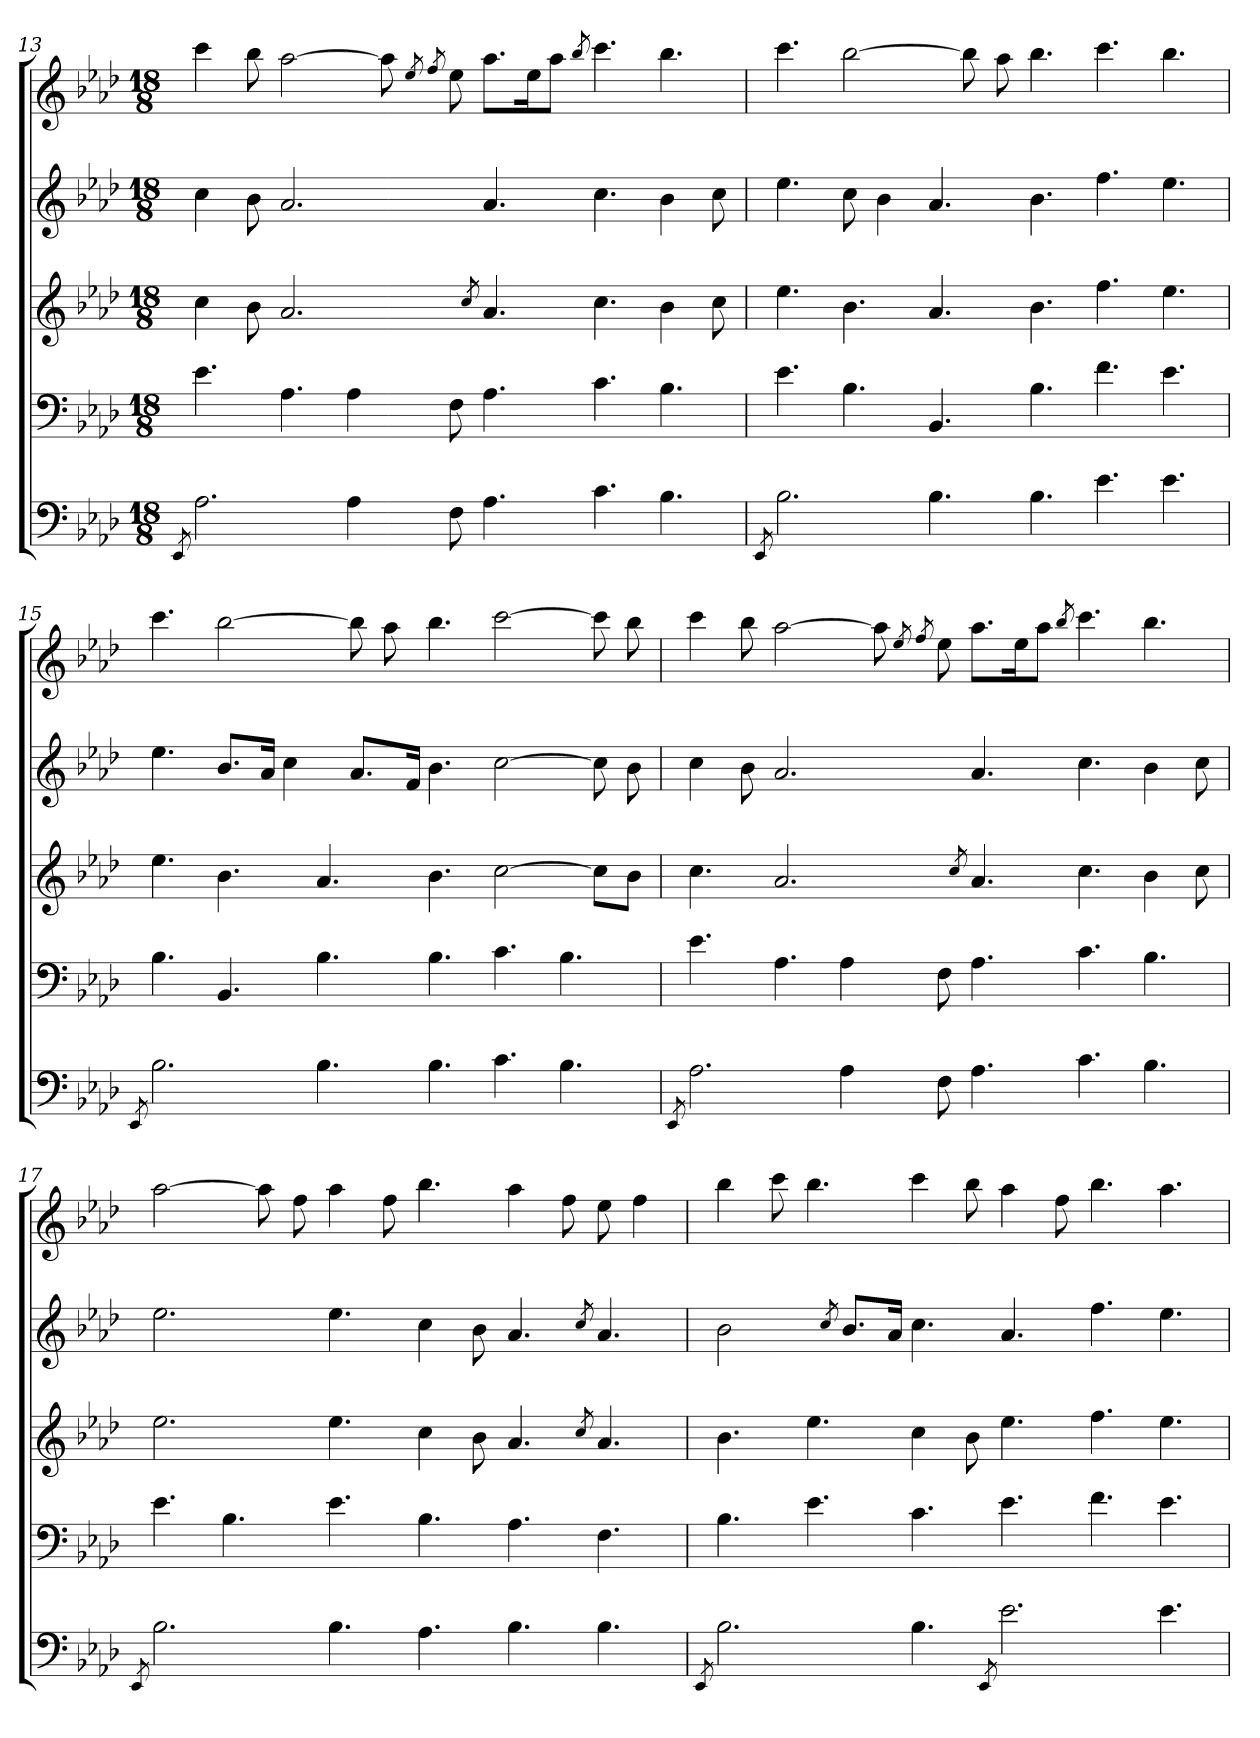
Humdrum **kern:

**kern	**kern	**kern	**kern	**kern
*part5	*part4	*part3	*part2	*part1
*staff5	*staff4	*staff3	*staff2	*staff1
*clefF4	*clefF4	*clefG2	*clefG2	*clefG2
*k[b-e-a-d-]	*k[b-e-a-d-]	*k[b-e-a-d-]	*k[b-e-a-d-]	*k[b-e-a-d-]
*M18/8	*M18/8	*M18/8	*M18/8	*M18/8
=13	=13	=13	=13	=13
8qEE-	.	.	.	.
2.A-	4.e-	4cc	4cc	4ccc
.	.	8b-	8b-	8bb-
.	4.A-	2.a-	2.a-	[2aa-
4A-	4A-	.	.	.
.	.	.	.	8aa-]
.	.	.	.	8qee-
.	.	.	.	8qff
8F	8F	.	.	8ee-
.	.	8qcc	.	.
4.A-	4.A-	4.a-	4.a-	8.aa-\L
.	.	.	.	16ee-\K
.	.	.	.	8aa-\J
.	.	.	.	8qbb-
4.c	4.c	4.cc	4.cc	4.ccc
4.B-	4.B-	4b-	4b-	4.bb-
.	.	8cc	8cc	.
=14	=14	=14	=14	=14
8qEE-	.	.	.	.
2.B-	4.e-	4.ee-	4.ee-	4.ccc
.	4.B-	4.b-	8cc	[2bb-
.	.	.	4b-	.
4.B-	4.BB-	4.a-	4.a-	.
.	.	.	.	8bb-]
.	.	.	.	8aa-
4.B-	4.B-	4.b-	4.b-	4.bb-
4.e-	4.f	4.ff	4.ff	4.ccc
4.e-	4.e-	4.ee-	4.ee-	4.bb-
=15	=15	=15	=15	=15
8qEE-	.	.	.	.
2.B-	4.B-	4.ee-	4.ee-	4.ccc
.	4.BB-	4.b-	8.b-/L	[2bb-
.	.	.	16a-/Jk	.
.	.	.	4cc	.
4.B-	4.B-	4.a-	.	.
.	.	.	8.a-/L	8bb-]
.	.	.	.	8aa-
.	.	.	16f/Jk	.
4.B-	4.B-	4.b-	4.b-	4.bb-
4.c	4.c	[2cc	[2cc	[2ccc
4.B-	4.B-	.	.	.
.	.	8cc\L]	8cc]	8ccc]
.	.	8b-\J	8b-	8bb-
=16	=16	=16	=16	=16
8qEE-	.	.	.	.
2.A-	4.e-	4.cc	4cc	4ccc
.	.	.	8b-	8bb-
.	4.A-	2.a-	2.a-	[2aa-
4A-	4A-	.	.	.
.	.	.	.	8aa-]
.	.	.	.	8qee-
.	.	.	.	8qff
8F	8F	.	.	8ee-
.	.	8qcc	.	.
4.A-	4.A-	4.a-	4.a-	8.aa-\L
.	.	.	.	16ee-\K
.	.	.	.	8aa-\J
.	.	.	.	8qbb-
4.c	4.c	4.cc	4.cc	4.ccc
4.B-	4.B-	4b-	4b-	4.bb-
.	.	8cc	8cc	.
=17	=17	=17	=17	=17
8qEE-	.	.	.	.
2.B-	4.e-	2.ee-	2.ee-	[2aa-
.	4.B-	.	.	.
.	.	.	.	8aa-]
.	.	.	.	8ff
4.B-	4.e-	4.ee-	4.ee-	4aa-
.	.	.	.	8ff
4.A-	4.B-	4cc	4cc	4.bb-
.	.	8b-	8b-	.
4.B-	4.A-	4.a-	4.a-	4aa-
.	.	.	.	8ff
.	.	8qcc	8qcc	.
4.B-	4.F	4.a-	4.a-	8ee-
.	.	.	.	4ff
=18	=18	=18	=18	=18
8qEE-	.	.	.	.
2.B-	4.B-	4.b-	2b-	4bb-
.	.	.	.	8ccc
.	4.e-	4.ee-	.	4.bb-
.	.	.	8qcc	.
.	.	.	8.b-/L	.
.	.	.	16a-/Jk	.
4.B-	4.c	4cc	4.cc	4ccc
.	.	8b-	.	8bb-
8qEE-	.	.	.	.
2.e-	4.e-	4.ee-	4.a-	4aa-
.	.	.	.	8ff
.	4.f	4.ff	4.ff	4.bb-
4.e-	4.e-	4.ee-	4.ee-	4.aa-
=	=	=	=	=
*-	*-	*-	*-	*-
